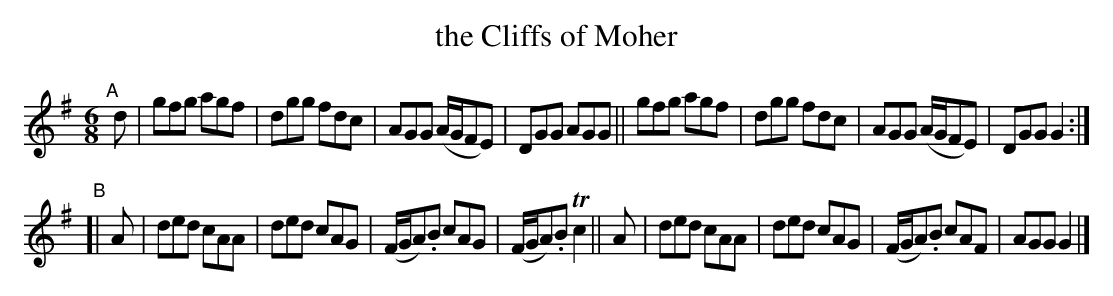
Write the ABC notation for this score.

X:1
T: the Cliffs of Moher
M: 6/8
L: 1/8
K: G
"^A"[|] d \
|  gfg agf | dgg fdc | AGG (A/G/FE) | DGG AGG \
|| gfg agf | dgg fdc | AGG (A/G/FE) | DGG G2 :|
"^B"\
[| A | ded cAA | ded cAG | (F/G/A).B cAG | (F/G/A).B Tc2 \
|| A | ded cAA | ded cAG | (F/G/A).B cAF | AGG G2 |]
